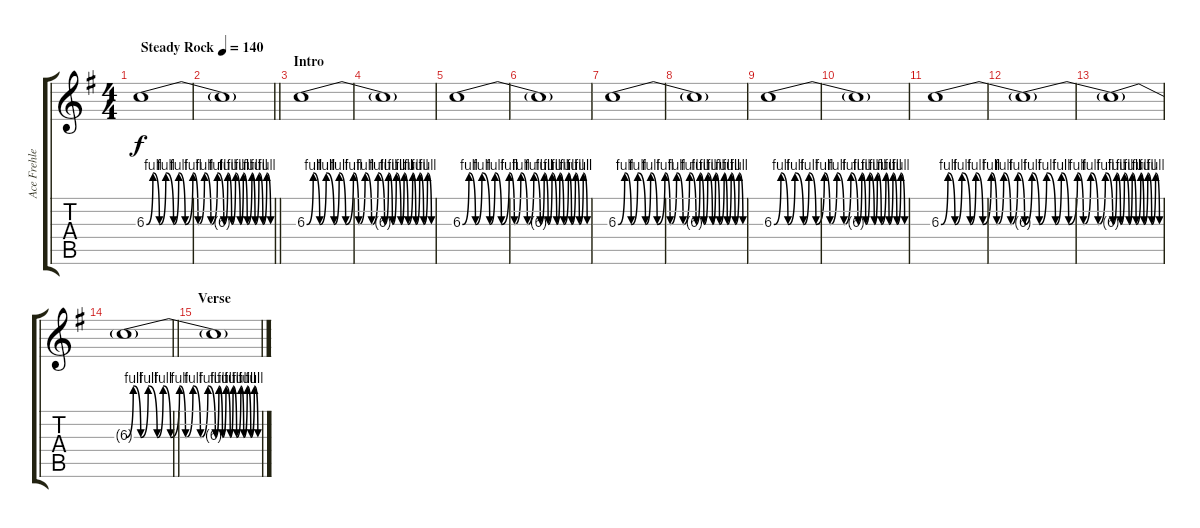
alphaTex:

\track ("Ace Frehley Harmonic" "Ace Frehle") {instrument distortionguitar}
\staff {score tabs}
\tuning (Eb4 Bb3 Gb3 Db3 Ab2 Eb2) {hide}
\ts (4 4)
\tempo (140 "Steady Rock")
\clef g2
\ks g
6.3{be (custom 0 0 5 4 10 0 15 4 21 0 25 4 30 0 36 4 40 0 45 4 50 0 55 4 60 0)}.1{dy f instrument distortionguitar} |
\barLineRight lightlight
6.3{be (custom 0 0 5 4 10 0 15 4 21 0 25 4 30 0 36 4 40 0 45 4 50 0 55 4 60 0) t}.1 |
\section ("" "Intro")
6.3{be (custom 0 0 5 4 10 0 15 4 21 0 25 4 30 0 36 4 40 0 45 4 50 0 55 4 60 0)}.1 |
6.3{be (custom 0 0 5 4 10 0 15 4 21 0 25 4 30 0 36 4 40 0 45 4 50 0 55 4 60 0) t}.1 |
6.3{be (custom 0 0 5 4 10 0 15 4 21 0 25 4 30 0 36 4 40 0 45 4 50 0 55 4 60 0)}.1 |
6.3{be (custom 0 0 5 4 10 0 15 4 21 0 25 4 30 0 36 4 40 0 45 4 50 0 55 4 60 0) t}.1 |
6.3{be (custom 0 0 5 4 10 0 15 4 21 0 25 4 30 0 36 4 40 0 45 4 50 0 55 4 60 0)}.1 |
6.3{be (custom 0 0 5 4 10 0 15 4 21 0 25 4 30 0 36 4 40 0 45 4 50 0 55 4 60 0) t}.1 |
6.3{be (custom 0 0 5 4 10 0 15 4 21 0 25 4 30 0 36 4 40 0 45 4 50 0 55 4 60 0)}.1 |
6.3{be (custom 0 0 5 4 10 0 15 4 21 0 25 4 30 0 36 4 40 0 45 4 50 0 55 4 60 0) t}.1 |
6.3{be (custom 0 0 5 4 10 0 15 4 21 0 25 4 30 0 36 4 40 0 45 4 50 0 55 4 60 0)}.1 |
6.3{be (custom 0 0 5 4 10 0 15 4 21 0 25 4 30 0 36 4 40 0 45 4 50 0 55 4 60 0) t}.1 |
6.3{be (custom 0 0 5 4 10 0 15 4 21 0 25 4 30 0 36 4 40 0 45 4 50 0 55 4 60 0) t}.1 |
\barLineRight lightlight
6.3{be (custom 0 0 5 4 10 0 15 4 21 0 25 4 30 0 36 4 40 0 45 4 50 0 55 4 60 0) t}.1 |
\section ("" "Verse")
6.3{be (custom 0 0 5 4 10 0 15 4 21 0 25 4 30 0 36 4 40 0 45 4 50 0 55 4 60 0) t}.1
